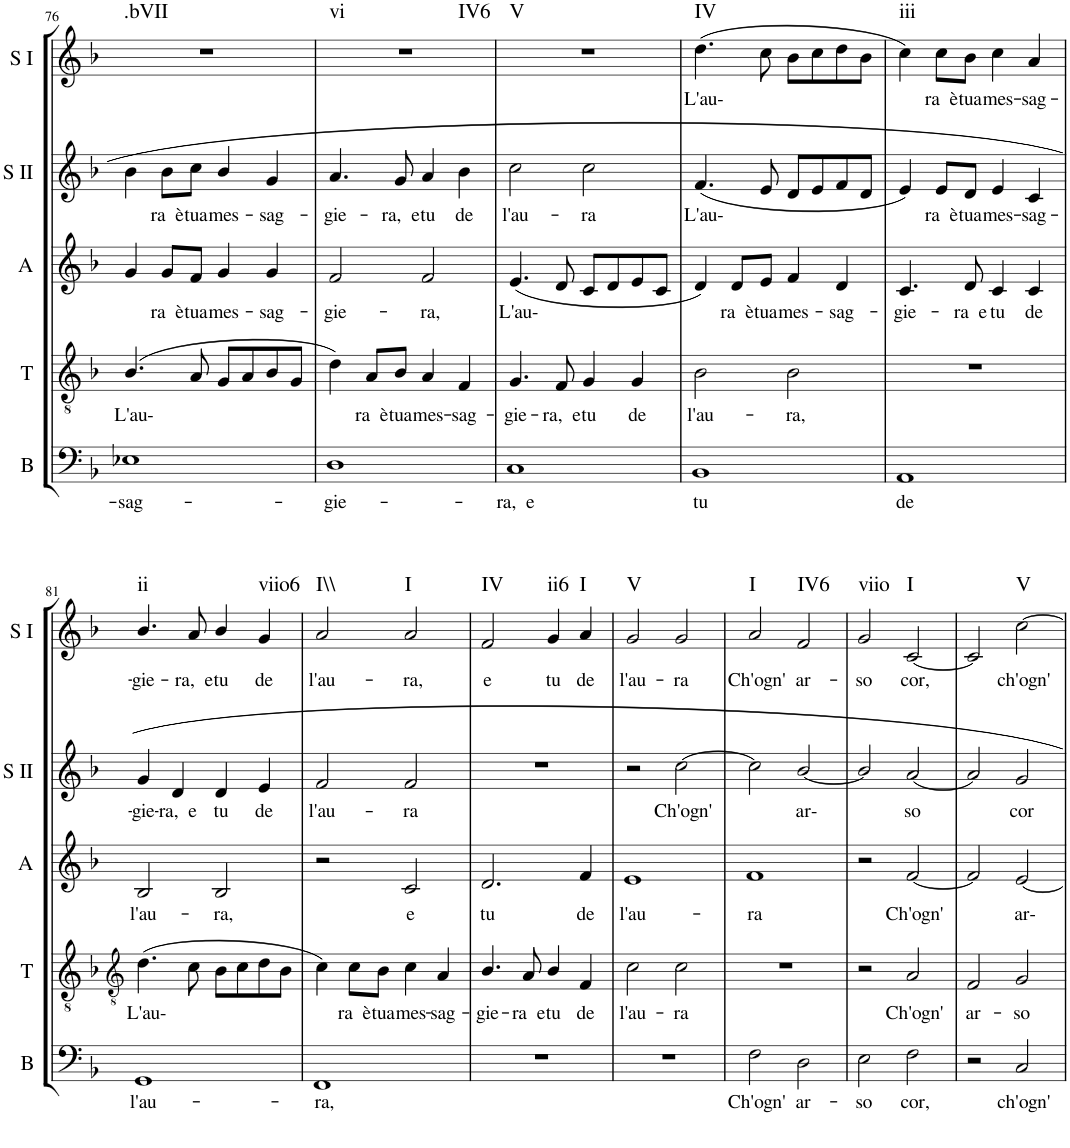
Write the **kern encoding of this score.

**kern	**text	**kern	**text	**kern	**text	**kern	**text	**kern	**text	**harte
*part5	*part5	*part4	*part4	*part3	*part3	*part2	*part2	*part1	*part1	*part1
*staff5	*staff5	*staff4	*staff4	*staff3	*staff3	*staff2	*staff2	*staff1	*staff1	*
*I"Bass	*	*I"Tenor	*	*I"Alto	*	*I"Soprano II	*	*I"Soprano I	*	*
*I'B	*	*I'T	*	*I'A	*	*I'S II	*	*I'S I	*	*
!!LO:PB:g=z
*clefF4	*	*clefGv2	*	*clefG2	*	*clefG2	*	*clefG2	*	*
*k[b-]	*	*k[b-]	*	*k[b-]	*	*k[b-]	*	*k[b-]	*	*
*F:	*	*F:	*	*F:	*	*F:	*	*F:	*	*
*M4/4	*	*M4/4	*	*M4/4	*	*M4/4	*	*M4/4	*	*
=76	=76	=76	=76	=76	=76	=76	=76	=76	=76	=76
!	!LO:LY:b	!	!LO:LY:b	!	!	!	!	!	!	!LO:H:kt=.bVII
1E-X	-sag-	(4.B-/	L'au-	4g/	.	4b-\	.	1r	.	N
!	!	!	!	!	!LO:LY:b	!	!LO:LY:b	!	!	!
.	.	.	.	8g/L	ra è	8b-\L	ra è	.	.	.
!	!	!	!	!	!LO:LY:b	!	!LO:LY:b	!	!	!
.	.	8A/	.	8f/J	tua	8cc\J	tua	.	.	.
!	!	!	!	!	!LO:LY:b	!	!LO:LY:b	!	!	!
.	.	8G/L	.	4g/	mes-	4b-/	mes-	.	.	.
.	.	8A/	.	.	.	.	.	.	.	.
!	!	!	!	!	!LO:LY:b	!	!LO:LY:b	!	!	!
.	.	8B-/	.	4g/	-sag-	4g/	-sag-	.	.	.
.	.	8G/J	.	.	.	.	.	.	.	.
=77	=77	=77	=77	=77	=77	=77	=77	=77	=77	=77
!	!LO:LY:b	!	!	!	!LO:LY:b	!	!LO:LY:b	!	!	!LO:H:n=1:kt=vi
!	!	!	!	!	!	!	!	!	!	!LO:H:n=2:kt=IV6
1D	-gie-	4d\)	.	2f/	-gie-	4.a/	-gie-	1r	.	N N
!	!	!	!LO:LY:b	!	!	!	!	!	!	!
.	.	8A/L	ra è	.	.	.	.	.	.	.
!	!	!	!LO:LY:b	!	!	!	!LO:LY:b	!	!	!
.	.	8B-/J	tua	.	.	8g/	-ra, e	.	.	.
!	!	!	!LO:LY:b	!	!LO:LY:b	!	!LO:LY:b	!	!	!
.	.	4A/	mes-	2f/	-ra,	4a/	tu	.	.	.
!	!	!	!LO:LY:b	!	!	!	!LO:LY:b	!	!	!
.	.	4F/	-sag-	.	.	4b-\	de	.	.	.
=78	=78	=78	=78	=78	=78	=78	=78	=78	=78	=78
!	!LO:LY:b	!	!LO:LY:b	!	!LO:LY:b	!	!LO:LY:b	!	!	!LO:H:kt=V
1C	-ra, e	4.G/	-gie-	(4.e/	L'au-	2cc\	l'au-	1r	.	N
!	!	!	!LO:LY:b	!	!	!	!	!	!	!
.	.	8F/	-ra, e	8d/	.	.	.	.	.	.
!	!	!	!LO:LY:b	!	!	!	!LO:LY:b	!	!	!
.	.	4G/	tu	8c/L	.	2cc\	-ra	.	.	.
.	.	.	.	8d/	.	.	.	.	.	.
!	!	!	!LO:LY:b	!	!	!	!	!	!	!
.	.	4G/	de	8e/	.	.	.	.	.	.
.	.	.	.	8c/J	.	.	.	.	.	.
=79	=79	=79	=79	=79	=79	=79	=79	=79	=79	=79
!	!LO:LY:b	!	!LO:LY:b	!	!	!	!LO:LY:b	!	!LO:LY:b	!LO:H:kt=IV
1BB-	tu	2B-\	l'au-	4d/)	.	(4.f/	L'au-	(4.dd\	L'au-	N
!	!	!	!	!	!LO:LY:b	!	!	!	!	!
.	.	.	.	8d/L	ra è	.	.	.	.	.
!	!	!	!	!	!LO:LY:b	!	!	!	!	!
.	.	.	.	8e/J	tua	8e/	.	8cc\	.	.
!	!	!	!LO:LY:b	!	!LO:LY:b	!	!	!	!	!
.	.	2B-\	-ra,	4f/	mes-	8d/L	.	8b-\L	.	.
.	.	.	.	.	.	8e/	.	8cc\	.	.
!	!	!	!	!	!LO:LY:b	!	!	!	!	!
.	.	.	.	4d/	-sag-	8f/	.	8dd\	.	.
.	.	.	.	.	.	8d/J	.	8b-\J	.	.
=80	=80	=80	=80	=80	=80	=80	=80	=80	=80	=80
!	!LO:LY:b	!	!	!	!LO:LY:b	!	!	!	!	!LO:H:kt=iii
1AA	de	1r	.	4.c/	-gie-	4e/)	.	4cc\)	.	N
!	!	!	!	!	!	!	!LO:LY:b	!	!LO:LY:b	!
.	.	.	.	.	.	8e/L	ra è	8cc\L	ra è	.
!	!	!	!	!	!LO:LY:b	!	!LO:LY:b	!	!LO:LY:b	!
.	.	.	.	8d/	-ra e	8d/J	tua	8b-\J	tua	.
!	!	!	!	!	!LO:LY:b	!	!LO:LY:b	!	!LO:LY:b	!
.	.	.	.	4c/	tu	4e/	mes-	4cc\	mes-	.
!	!	!	!	!	!LO:LY:b	!	!LO:LY:b	!	!LO:LY:b	!
.	.	.	.	4c/	de	4c/	-sag-	4a/	-sag-	.
!!LO:LB:g=z
=81	=81	=81	=81	=81	=81	=81	=81	=81	=81	=81
*	*	*clefGv2	*	*	*	*	*	*	*	*
!	!LO:LY:b	!	!LO:LY:b	!	!LO:LY:b	!	!LO:LY:b	!	!LO:LY:b	!LO:H:kt=ii
1GG	l'au-	(4.d\	L'au-	2B-/	l'au-	4g/	-gie-	4.b-/	-gie-	N
!	!	!	!	!	!	!	!LO:LY:b	!	!	!
.	.	.	.	.	.	4d/	-ra, e	.	.	.
!	!	!	!	!	!	!	!	!	!LO:LY:b	!
.	.	8c\	.	.	.	.	.	8a/	-ra, e	.
!	!	!	!	!	!LO:LY:b	!	!LO:LY:b	!	!LO:LY:b	!
.	.	8B-\L	.	2B-/	-ra,	4d/	tu	4b-/	tu	.
.	.	8c\	.	.	.	.	.	.	.	.
!	!	!	!	!	!	!	!LO:LY:b	!	!LO:LY:b	!LO:H:kt=viio6
.	.	8d\	.	.	.	4e/	de	4g/	de	N
.	.	8B-\J	.	.	.	.	.	.	.	.
=82	=82	=82	=82	=82	=82	=82	=82	=82	=82	=82
!	!LO:LY:b	!	!	!	!	!	!LO:LY:b	!	!LO:LY:b	!LO:H:kt=I\\
1FF	-ra,	4c\)	.	2r	.	2f/	l'au-	2a/	l'au-	N
!	!	!	!LO:LY:b	!	!	!	!	!	!	!
.	.	8c\L	ra è	.	.	.	.	.	.	.
!	!	!	!LO:LY:b	!	!	!	!	!	!	!
.	.	8B-\J	tua	.	.	.	.	.	.	.
!	!	!	!LO:LY:b	!	!LO:LY:b	!	!LO:LY:b	!	!LO:LY:b	!LO:H:kt=I
.	.	4c\	mes-	2c/	e	2f/	-ra	2a/	-ra,	N
!	!	!	!LO:LY:b	!	!	!	!	!	!	!
.	.	4A/	-sag-	.	.	.	.	.	.	.
=83	=83	=83	=83	=83	=83	=83	=83	=83	=83	=83
!	!	!	!LO:LY:b	!	!LO:LY:b	!	!	!	!LO:LY:b	!LO:H:kt=IV
1r	.	4.B-/	-gie-	2.d/	tu	1r	.	2f/	e	N
!	!	!	!LO:LY:b	!	!	!	!	!	!	!
.	.	8A/	-ra e	.	.	.	.	.	.	.
!	!	!	!LO:LY:b	!	!	!	!	!	!LO:LY:b	!LO:H:kt=ii6
.	.	4B-/	tu	.	.	.	.	4g/	tu	N
!	!	!	!LO:LY:b	!	!LO:LY:b	!	!	!	!LO:LY:b	!LO:H:kt=I
.	.	4F/	de	4f/	de	.	.	4a/	de	N
=84	=84	=84	=84	=84	=84	=84	=84	=84	=84	=84
!	!	!	!LO:LY:b	!	!LO:LY:b	!	!	!	!LO:LY:b	!LO:H:kt=V
1r	.	2c\	l'au-	1e	l'au-	2r	.	2g/	l'au-	N
!	!	!	!LO:LY:b	!	!	!	!LO:LY:b	!	!LO:LY:b	!
.	.	2c\	-ra	.	.	[2cc\	Ch'ogn'	2g/	-ra	.
=85	=85	=85	=85	=85	=85	=85	=85	=85	=85	=85
!	!LO:LY:b	!	!	!	!LO:LY:b	!	!	!	!LO:LY:b	!LO:H:kt=I
2F\	Ch'ogn'	1r	.	1f	-ra	2cc\]	.	2a/	Ch'ogn'	N
!	!LO:LY:b	!	!	!	!	!	!LO:LY:b	!	!LO:LY:b	!LO:H:kt=IV6
2D\	ar-	.	.	.	.	[2b-/	ar-	2f/	ar-	N
=86	=86	=86	=86	=86	=86	=86	=86	=86	=86	=86
!	!LO:LY:b	!	!	!	!	!	!	!	!LO:LY:b	!LO:H:kt=viio
2E\	-so	2r	.	2r	.	2b-/]	.	2g/	-so	N
!	!LO:LY:b	!	!LO:LY:b	!	!LO:LY:b	!	!LO:LY:b	!	!LO:LY:b	!LO:H:kt=I
2F\	cor,	2A/	Ch'ogn'	[2f/	Ch'ogn'	[2a/	so	[2c/	cor,	N
=87	=87	=87	=87	=87	=87	=87	=87	=87	=87	=87
!	!	!	!LO:LY:b	!	!	!	!	!	!	!
2r	.	2F/	ar-	2f/]	.	2a/]	.	2c/]	.	.
!	!LO:LY:b	!	!LO:LY:b	!	!LO:LY:b	!	!LO:LY:b	!	!LO:LY:b	!LO:H:kt=V
2C/	ch'ogn'	2G/	-so	[2e/	ar-	2g/	cor	[2cc\	ch'ogn'	N
=	=	=	=	=	=	=	=	=	=	=
*-	*-	*-	*-	*-	*-	*-	*-	*-	*-	*-
